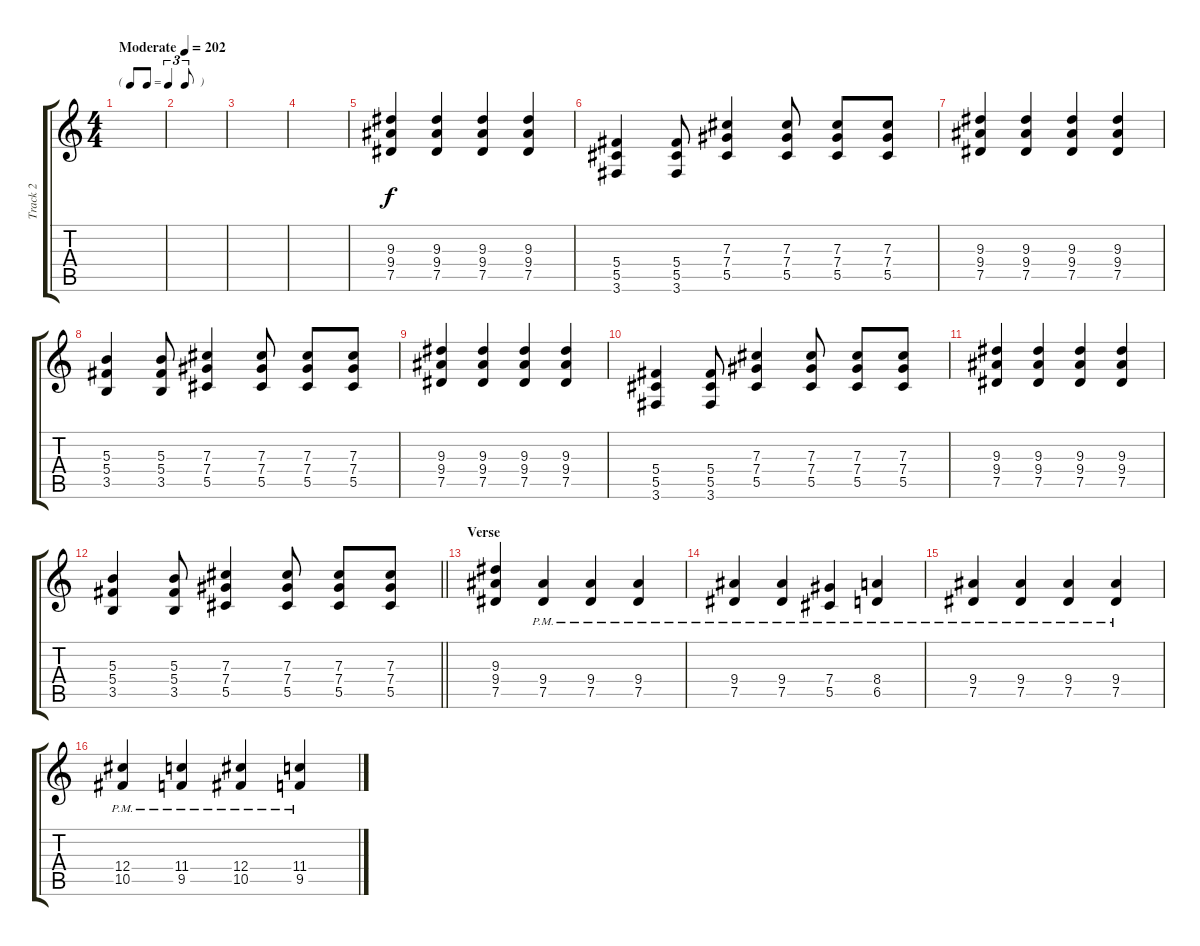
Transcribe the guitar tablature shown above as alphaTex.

\track ("Track 2" "Track 2") {instrument distortionguitar}
\staff {score tabs}
\tuning (Eb4 Bb3 Gb3 Db3 Ab2 Eb2) {hide}
\ts (4 4)
\tf triplet8th
\tempo (202 "Moderate")
\clef g2
\ks c
|
|
|
|
(9.3 9.4 7.5).4 (9.3 9.4 7.5).4 (9.3 9.4 7.5).4 (9.3 9.4 7.5).4 |
(5.4 5.5 3.6).4 (5.4 5.5 3.6).8 (7.3 7.4 5.5).4 (7.3 7.4 5.5).8 (7.3 7.4 5.5).8 (7.3 7.4 5.5).8 |
(9.3 9.4 7.5).4 (9.3 9.4 7.5).4 (9.3 9.4 7.5).4 (9.3 9.4 7.5).4 |
(5.3 5.4 3.5).4 (5.3 5.4 3.5).8 (7.3 7.4 5.5).4 (7.3 7.4 5.5).8 (7.3 7.4 5.5).8 (7.3 7.4 5.5).8 |
(9.3 9.4 7.5).4 (9.3 9.4 7.5).4 (9.3 9.4 7.5).4 (9.3 9.4 7.5).4 |
(5.4 5.5 3.6).4 (5.4 5.5 3.6).8 (7.3 7.4 5.5).4 (7.3 7.4 5.5).8 (7.3 7.4 5.5).8 (7.3 7.4 5.5).8 |
(9.3 9.4 7.5).4 (9.3 9.4 7.5).4 (9.3 9.4 7.5).4 (9.3 9.4 7.5).4 |
\barLineRight lightlight
(5.3 5.4 3.5).4 (5.3 5.4 3.5).8 (7.3 7.4 5.5).4 (7.3 7.4 5.5).8 (7.3 7.4 5.5).8 (7.3 7.4 5.5).8 |
\section ("" "Verse")
(9.3 9.4 7.5).4 (9.4{pm} 7.5{pm}).4 (9.4{pm} 7.5{pm}).4 (9.4{pm} 7.5{pm}).4 |
(9.4{pm} 7.5{pm}).4 (9.4{pm} 7.5{pm}).4 (7.4{pm} 5.5{pm}).4 (8.4{pm} 6.5{pm}).4 |
(9.4{pm} 7.5{pm}).4 (9.4{pm} 7.5{pm}).4 (9.4{pm} 7.5{pm}).4 (9.4{pm} 7.5{pm}).4 |
(12.4{pm} 10.5{pm}).4 (11.4{pm} 9.5{pm}).4 (12.4 10.5{pm}).4 (11.4{pm} 9.5{pm}).4
